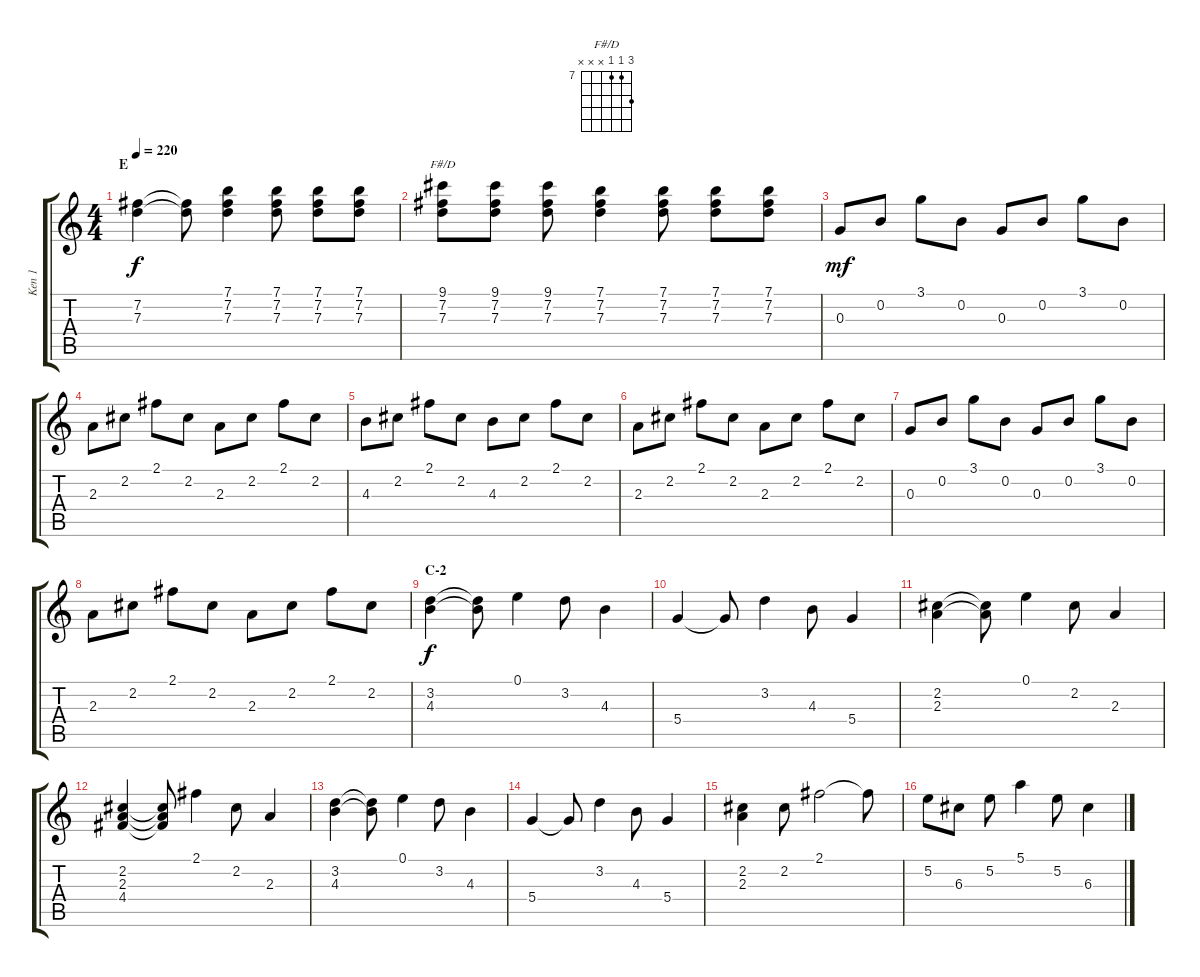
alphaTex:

\track ("Ken 1" "Ken 1") {instrument electricguitarjazz}
\staff {score tabs}
\tuning (E4 B3 G3 D3 A2 E2) {hide}
\chord ("F#/D" 9 7 7 x x x) {firstfret 7}
\ts (4 4)
\section ("" "E")
\tempo 220
\clef g2
\ks c
(7.2 7.3).4{dy f} (7.2{t} 7.3{t}).8 (7.1 7.2 7.3).4 (7.1 7.2 7.3).8 (7.1 7.2 7.3).8 (7.1 7.2 7.3).8 |
(9.1 7.2 7.3).8{ch "F#/D"} (9.1 7.2 7.3).8 (9.1 7.2 7.3).8 (7.1 7.2 7.3).4 (7.1 7.2 7.3).8 (7.1 7.2 7.3).8 (7.1 7.2 7.3).8 |
0.3.8{dy mf} 0.2.8 3.1.8 0.2.8 0.3.8 0.2.8 3.1.8 0.2.8 |
2.3.8 2.2.8 2.1.8 2.2.8 2.3.8 2.2.8 2.1.8 2.2.8 |
4.3.8 2.2.8 2.1.8 2.2.8 4.3.8 2.2.8 2.1.8 2.2.8 |
2.3.8 2.2.8 2.1.8 2.2.8 2.3.8 2.2.8 2.1.8 2.2.8 |
0.3.8 0.2.8 3.1.8 0.2.8 0.3.8 0.2.8 3.1.8 0.2.8 |
2.3.8 2.2.8 2.1.8 2.2.8 2.3.8 2.2.8 2.1.8 2.2.8 |
\section ("" "C-2")
(3.2 4.3).4{dy f} (3.2{t} 4.3{t}).8 0.1.4 3.2.8 4.3.4 |
5.4.4 5.4{t}.8 3.2.4 4.3.8 5.4.4 |
(2.2 2.3).4 (2.2{t} 2.3{t}).8 0.1.4 2.2.8 2.3.4 |
(2.2 2.3 4.4).4 (2.2{t} 2.3{t} 4.4{t}).8 2.1.4 2.2.8 2.3.4 |
(3.2 4.3).4 (3.2{t} 4.3{t}).8 0.1.4 3.2.8 4.3.4 |
5.4.4 5.4{t}.8 3.2.4 4.3.8 5.4.4 |
(2.2 2.3).4 2.2.8 2.1.2 2.1{t}.8 |
5.2.8 6.3.8 5.2.8 5.1.4 5.2.8 6.3.4
